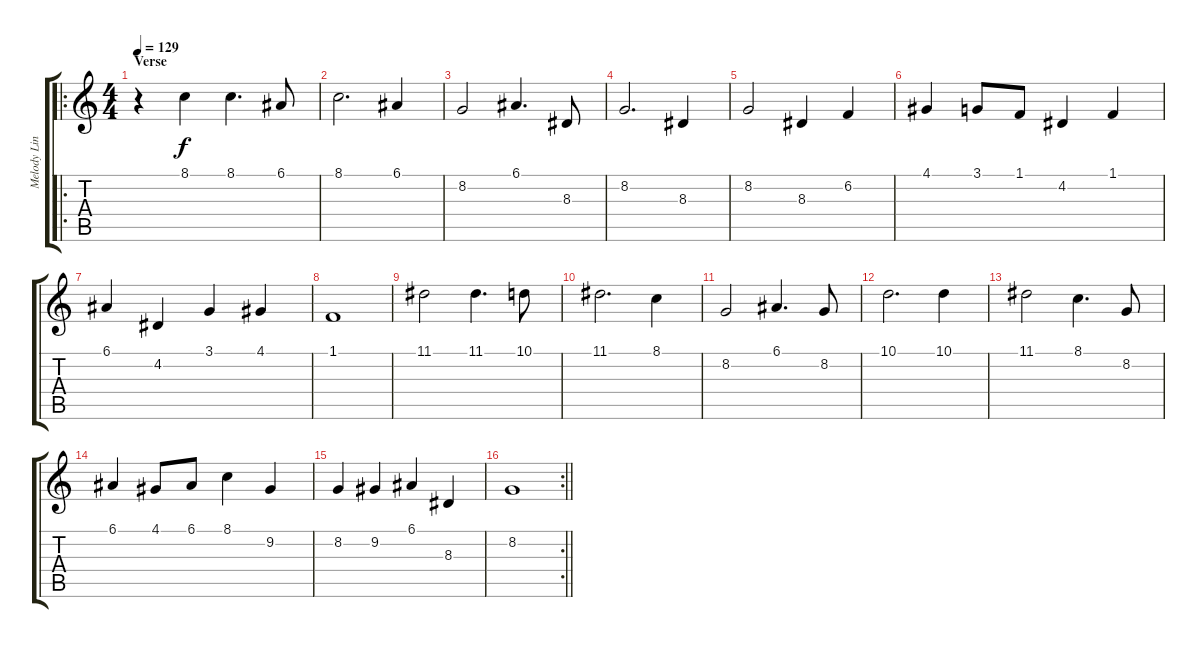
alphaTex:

\track ("Melody Line" "Melody Lin") {instrument acousticgrandpiano}
\staff {score tabs}
\tuning (E4 B3 G3 D3 A2 E2) {hide}
\ro
\ts (4 4)
\section ("" "Verse")
\tempo 129
\clef g2
\ks c
r.4{dy f} 8.1.4 8.1.4{d} 6.1.8 |
8.1.2{d} 6.1.4 |
8.2.2 6.1.4{d} 8.3.8 |
8.2.2{d} 8.3.4 |
8.2.2 8.3.4 6.2.4 |
4.1.4 3.1.8 1.1.8 4.2.4 1.1.4 |
6.1.4 4.2.4 3.1.4 4.1.4 |
1.1.1 |
11.1.2 11.1.4{d} 10.1.8 |
11.1.2{d} 8.1.4 |
8.2.2 6.1.4{d} 8.2.8 |
10.1.2{d} 10.1.4 |
11.1.2 8.1.4{d} 8.2.8 |
6.1.4 4.1.8 6.1.8 8.1.4 9.2.4 |
8.2.4 9.2.4 6.1.4 8.3.4 |
\rc 2
\barLineRight lightlight
8.2.1
